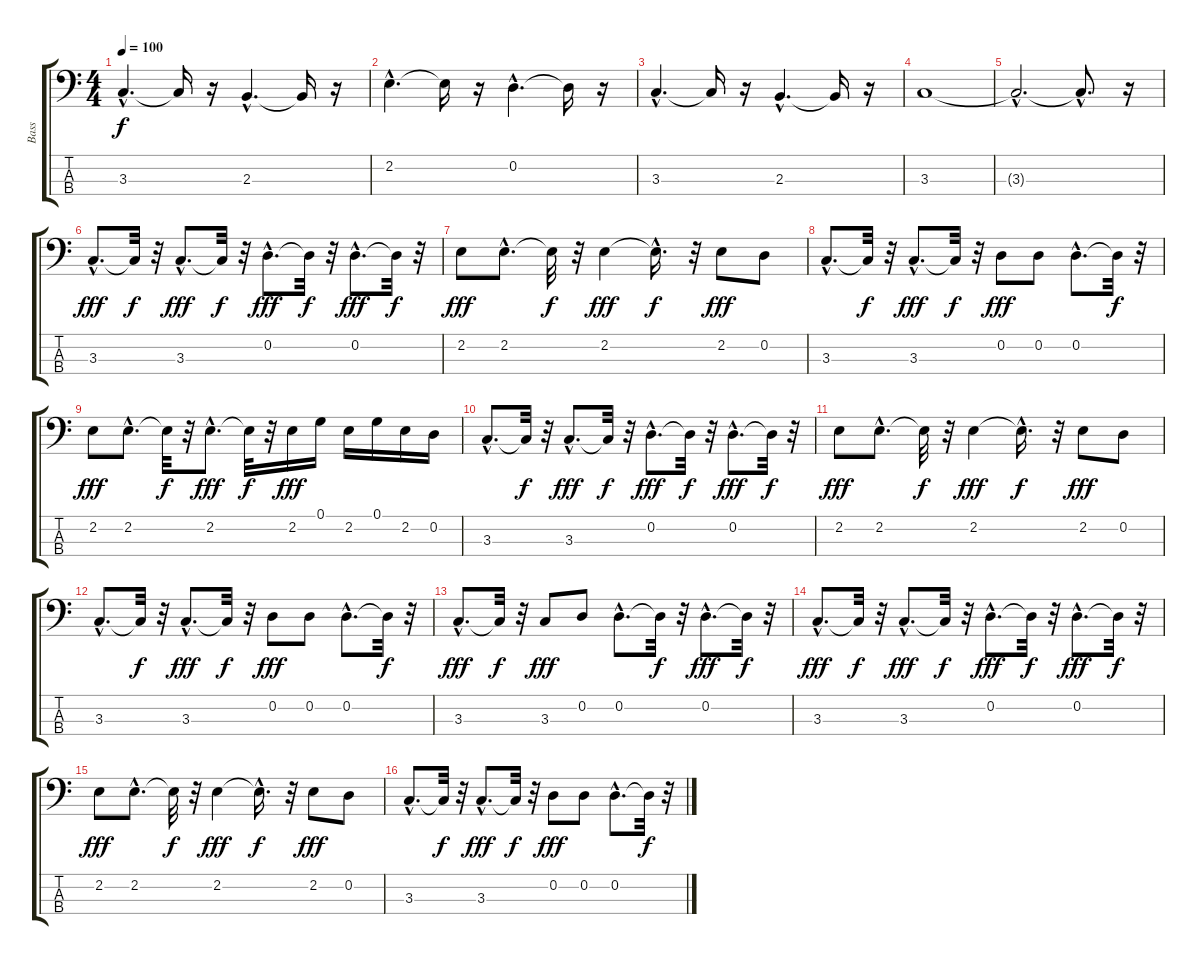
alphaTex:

\track ("Bass" "Bass") {instrument electricbassfinger}
\staff {score tabs}
\tuning (G2 D2 A1 E1) {hide}
\ts (4 4)
\tempo 100
\clef f4
\ks c
3.3{hac}.4{d dy f} 3.3{t}.16 r.16 2.3{hac}.4{d} 2.3{t}.16 r.16 |
2.2{hac}.4{d} 2.2{t}.16 r.16 0.2{hac}.4{d} 0.2{t}.16 r.16 |
3.3{hac}.4{d} 3.3{t}.16 r.16 2.3{hac}.4{d} 2.3{t}.16 r.16 |
3.3.1 |
3.3{hac t}.2{d} 3.3{hac t}.8{d} r.16 |
3.3{hac}.8{d dy fff} 3.3{t}.32{dy f} r.32 3.3{hac}.8{d dy fff} 3.3{t}.32{dy f} r.32 0.2{hac}.8{d dy fff} 0.2{t}.32{dy f} r.32 0.2{hac}.8{d dy fff} 0.2{t}.32{dy f} r.32 |
2.2.8{dy fff} 2.2{hac}.8{d} 2.2{t}.32{dy f} r.32 2.2.4{dy fff} 2.2{hac t}.16{d dy f} r.32 2.2.8{dy fff} 0.2.8 |
3.3{hac}.8{d} 3.3{t}.32{dy f} r.32 3.3{hac}.8{d dy fff} 3.3{t}.32{dy f} r.32 0.2.8{dy fff} 0.2.8 0.2{hac}.8{d} 0.2{t}.32{dy f} r.32 |
2.2.8{dy fff} 2.2{hac}.8{d} 2.2{t}.32{dy f} r.32 2.2{hac}.8{d dy fff} 2.2{t}.32{dy f} r.32 2.2.16{dy fff} 0.1.16 2.2.16 0.1.16 2.2.16 0.2.16 |
3.3{hac}.8{d} 3.3{t}.32{dy f} r.32 3.3{hac}.8{d dy fff} 3.3{t}.32{dy f} r.32 0.2{hac}.8{d dy fff} 0.2{t}.32{dy f} r.32 0.2{hac}.8{d dy fff} 0.2{t}.32{dy f} r.32 |
2.2.8{dy fff} 2.2{hac}.8{d} 2.2{t}.32{dy f} r.32 2.2.4{dy fff} 2.2{hac t}.16{d dy f} r.32 2.2.8{dy fff} 0.2.8 |
3.3{hac}.8{d} 3.3{t}.32{dy f} r.32 3.3{hac}.8{d dy fff} 3.3{t}.32{dy f} r.32 0.2.8{dy fff} 0.2.8 0.2{hac}.8{d} 0.2{t}.32{dy f} r.32 |
3.3{hac}.8{d dy fff} 3.3{t}.32{dy f} r.32 3.3.8{dy fff} 0.2.8 0.2{hac}.8{d} 0.2{t}.32{dy f} r.32 0.2{hac}.8{d dy fff} 0.2{t}.32{dy f} r.32 |
3.3{hac}.8{d dy fff} 3.3{t}.32{dy f} r.32 3.3{hac}.8{d dy fff} 3.3{t}.32{dy f} r.32 0.2{hac}.8{d dy fff} 0.2{t}.32{dy f} r.32 0.2{hac}.8{d dy fff} 0.2{t}.32{dy f} r.32 |
2.2.8{dy fff} 2.2{hac}.8{d} 2.2{t}.32{dy f} r.32 2.2.4{dy fff} 2.2{hac t}.16{d dy f} r.32 2.2.8{dy fff} 0.2.8 |
3.3{hac}.8{d} 3.3{t}.32{dy f} r.32 3.3{hac}.8{d dy fff} 3.3{t}.32{dy f} r.32 0.2.8{dy fff} 0.2.8 0.2{hac}.8{d} 0.2{t}.32{dy f} r.32
